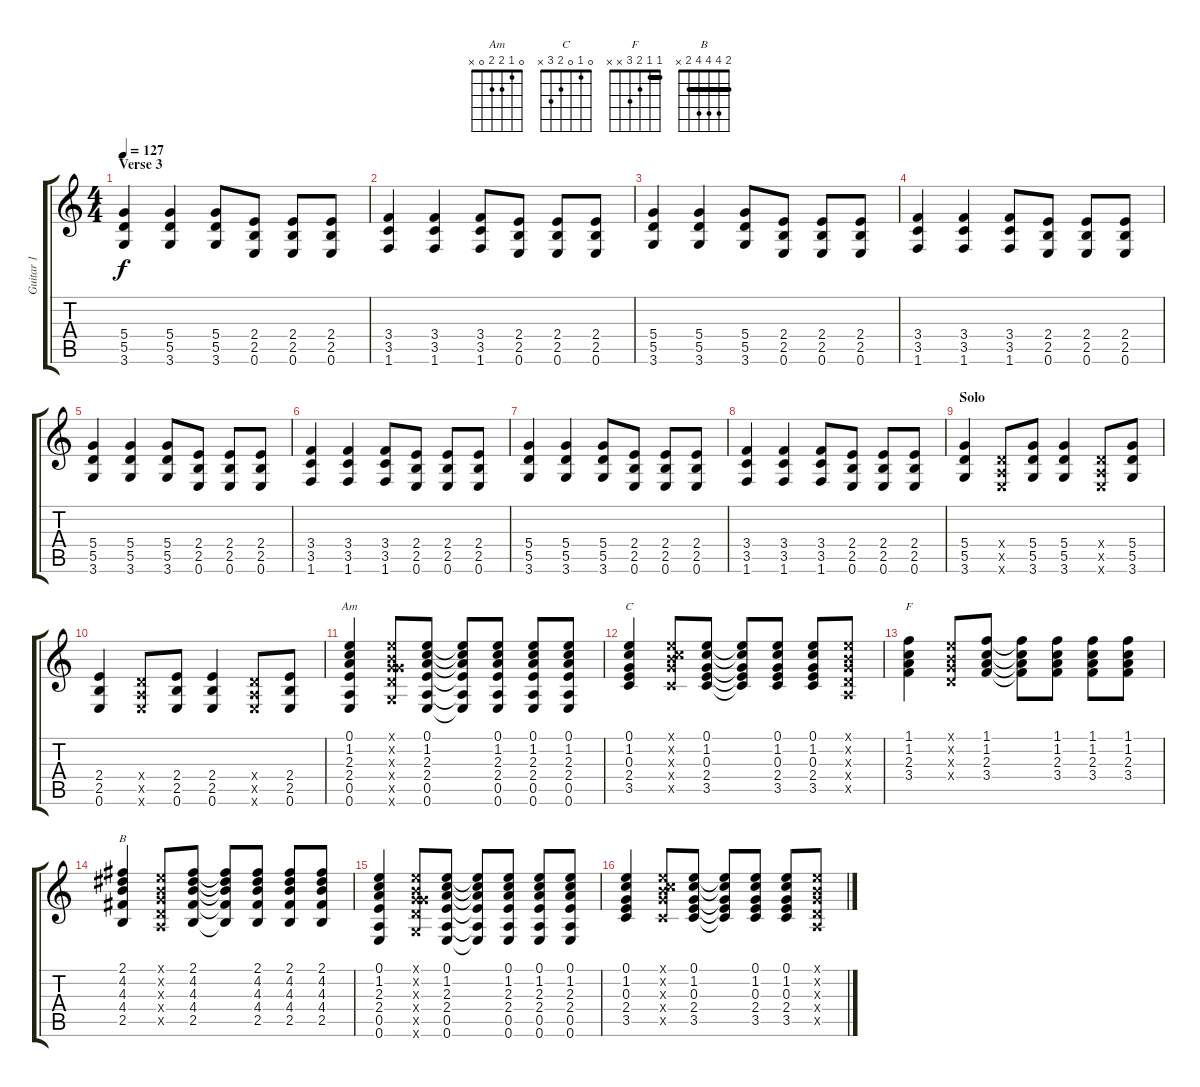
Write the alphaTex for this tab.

\track ("Guitar 1" "Guitar 1") {instrument acousticguitarsteel}
\staff {score tabs}
\tuning (E4 B3 G3 D3 A2 E2) {hide}
\chord ("Am" 0 1 2 2 0 x)
\chord ("C" 0 1 0 2 3 x)
\chord ("F" 1 1 2 3 x x) {barre 1}
\chord ("B" 2 4 4 4 2 x) {barre 2}
\ts (4 4)
\section ("" "Verse 3")
\tempo 127
\clef g2
\ks c
(5.4 5.5 3.6).4{dy f} (5.4 5.5 3.6).4 (5.4 5.5 3.6).8 (2.4 2.5 0.6).8 (2.4 2.5 0.6).8 (2.4 2.5 0.6).8 |
(3.4 3.5 1.6).4 (3.4 3.5 1.6).4 (3.4 3.5 1.6).8 (2.4 2.5 0.6).8 (2.4 2.5 0.6).8 (2.4 2.5 0.6).8 |
(5.4 5.5 3.6).4 (5.4 5.5 3.6).4 (5.4 5.5 3.6).8 (2.4 2.5 0.6).8 (2.4 2.5 0.6).8 (2.4 2.5 0.6).8 |
(3.4 3.5 1.6).4 (3.4 3.5 1.6).4 (3.4 3.5 1.6).8 (2.4 2.5 0.6).8 (2.4 2.5 0.6).8 (2.4 2.5 0.6).8 |
(5.4 5.5 3.6).4 (5.4 5.5 3.6).4 (5.4 5.5 3.6).8 (2.4 2.5 0.6).8 (2.4 2.5 0.6).8 (2.4 2.5 0.6).8 |
(3.4 3.5 1.6).4 (3.4 3.5 1.6).4 (3.4 3.5 1.6).8 (2.4 2.5 0.6).8 (2.4 2.5 0.6).8 (2.4 2.5 0.6).8 |
(5.4 5.5 3.6).4 (5.4 5.5 3.6).4 (5.4 5.5 3.6).8 (2.4 2.5 0.6).8 (2.4 2.5 0.6).8 (2.4 2.5 0.6).8 |
(3.4 3.5 1.6).4 (3.4 3.5 1.6).4 (3.4 3.5 1.6).8 (2.4 2.5 0.6).8 (2.4 2.5 0.6).8 (2.4 2.5 0.6).8 |
\section ("" "Solo")
(5.4 5.5 3.6).4 (0.4{x} 0.5{x} 0.6{x}).8 (5.4 5.5 3.6).8 (5.4 5.5 3.6).4 (0.4{x} 0.5{x} 0.6{x}).8 (5.4 5.5 3.6).8 |
(2.4 2.5 0.6).4 (0.4{x} 0.5{x} 0.6{x}).8 (2.4 2.5 0.6).8 (2.4 2.5 0.6).4 (0.4{x} 0.5{x} 0.6{x}).8 (2.4 2.5 0.6).8 |
(0.1 1.2 2.3 2.4 0.5 0.6).4{ch "Am"} (0.1{x} 0.2{x} 0.3{x} 5.4{x} 5.5{x} 3.6{x}).8 (0.1 1.2 2.3 2.4 0.5 0.6).8 (0.1{t} 1.2{t} 2.3{t} 2.4{t} 0.5{t} 0.6{t}).8 (0.1 1.2 2.3 2.4 0.5 0.6).8 (0.1 1.2 2.3 2.4 0.5 0.6).8 (0.1 1.2 2.3 2.4 0.5 0.6).8 |
(0.1 1.2 0.3 2.4 3.5).4{ch "C"} (0.1{x} 0.2{x} 5.3{x} 5.4{x} 3.5{x}).8 (0.1 1.2 0.3 2.4 3.5).8 (0.1{t} 1.2{t} 0.3{t} 2.4{t} 3.5{t}).8 (0.1 1.2 0.3 2.4 3.5).8 (0.1 1.2 0.3 2.4 3.5).8 (0.1{x} 0.2{x} 0.3{x} 0.4{x} 0.5{x}).8 |
(1.1 1.2 2.3 3.4).4{ch "F"} (0.1{x} 0.2{x} 0.3{x} 0.4{x}).8 (1.1 1.2 2.3 3.4).8 (1.1{t} 1.2{t} 2.3{t} 3.4{t}).8 (1.1 1.2 2.3 3.4).8 (1.1 1.2 2.3 3.4).8 (1.1 1.2 2.3 3.4).8 |
(2.1 4.2 4.3 4.4 2.5).4{ch "B"} (0.1{x} 0.2{x} 0.3{x} 0.4{x} 0.5{x}).8 (2.1 4.2 4.3 4.4 2.5).8 (2.1{t} 4.2{t} 4.3{t} 4.4{t} 2.5{t}).8 (2.1 4.2 4.3 4.4 2.5).8 (2.1 4.2 4.3 4.4 2.5).8 (2.1 4.2 4.3 4.4 2.5).8 |
(0.1 1.2 2.3 2.4 0.5 0.6).4 (0.1{x} 0.2{x} 0.3{x} 5.4{x} 5.5{x} 3.6{x}).8 (0.1 1.2 2.3 2.4 0.5 0.6).8 (0.1{t} 1.2{t} 2.3{t} 2.4{t} 0.5{t} 0.6{t}).8 (0.1 1.2 2.3 2.4 0.5 0.6).8 (0.1 1.2 2.3 2.4 0.5 0.6).8 (0.1 1.2 2.3 2.4 0.5 0.6).8 |
(0.1 1.2 0.3 2.4 3.5).4 (0.1{x} 0.2{x} 5.3{x} 5.4{x} 3.5{x}).8 (0.1 1.2 0.3 2.4 3.5).8 (0.1{t} 1.2{t} 0.3{t} 2.4{t} 3.5{t}).8 (0.1 1.2 0.3 2.4 3.5).8 (0.1 1.2 0.3 2.4 3.5).8 (0.1{x} 0.2{x} 0.3{x} 0.4{x} 0.5{x}).8
